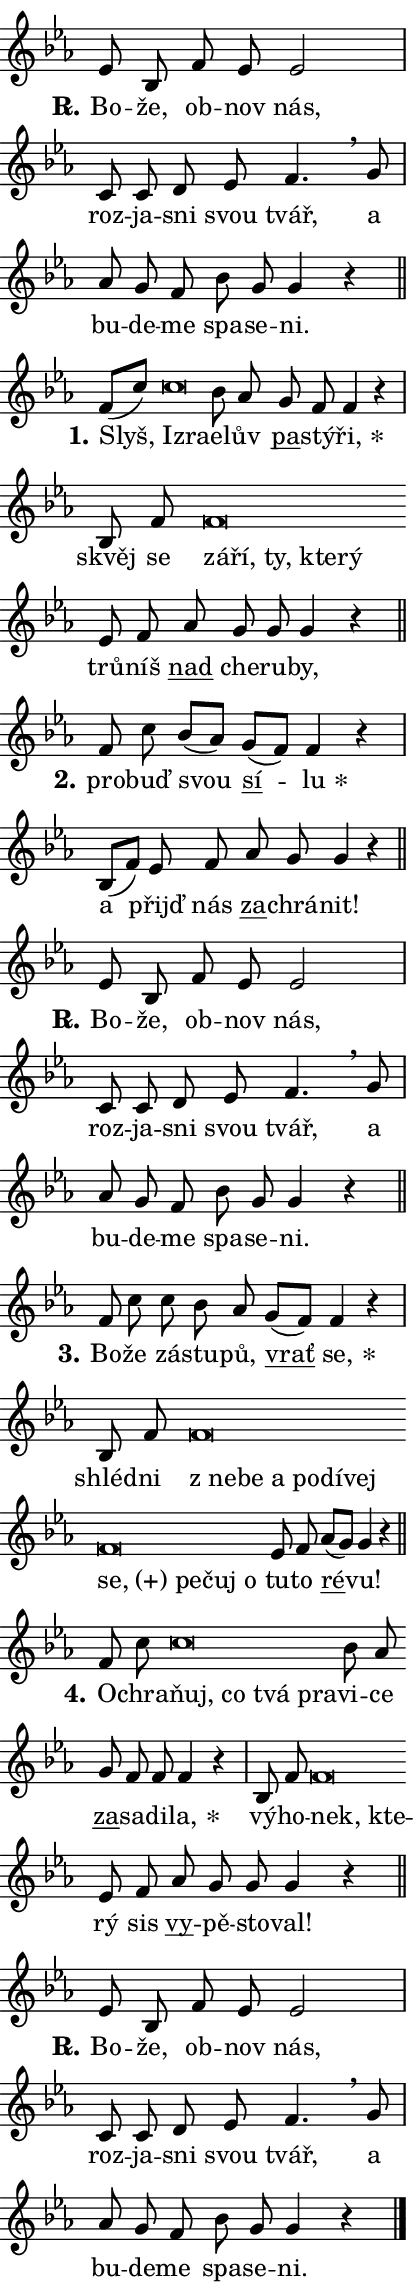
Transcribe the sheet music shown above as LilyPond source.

\version "2.24.0"
\header { tagline = "" }
\paper {
  indent = 0\cm
  top-margin = 0\cm
  right-margin = 0.13\cm % to fit lyric hyphens
  bottom-margin = 0\cm
  left-margin = 0\cm
  paper-width = 7\cm
  page-breaking = #ly:one-page-breaking
  system-system-spacing.basic-distance = #11
  score-system-spacing.basic-distance = #11
  ragged-last = ##f
}


%% Author: Thomas Morley
%% https://lists.gnu.org/archive/html/lilypond-user/2020-05/msg00002.html
#(define (line-position grob)
"Returns position of @var[grob} in current system:
   @code{'start}, if at first time-step
   @code{'end}, if at last time-step
   @code{'middle} otherwise
"
  (let* ((col (ly:item-get-column grob))
         (ln (ly:grob-object col 'left-neighbor))
         (rn (ly:grob-object col 'right-neighbor))
         (col-to-check-left (if (ly:grob? ln) ln col))
         (col-to-check-right (if (ly:grob? rn) rn col))
         (break-dir-left
           (and
             (ly:grob-property col-to-check-left 'non-musical #f)
             (ly:item-break-dir col-to-check-left)))
         (break-dir-right
           (and
             (ly:grob-property col-to-check-right 'non-musical #f)
             (ly:item-break-dir col-to-check-right))))
        (cond ((eqv? 1 break-dir-left) 'start)
              ((eqv? -1 break-dir-right) 'end)
              (else 'middle))))

#(define (tranparent-at-line-position vctor)
  (lambda (grob)
  "Relying on @code{line-position} select the relevant enry from @var{vctor}.
Used to determine transparency,"
    (case (line-position grob)
      ((end) (not (vector-ref vctor 0)))
      ((middle) (not (vector-ref vctor 1)))
      ((start) (not (vector-ref vctor 2))))))

noteHeadBreakVisibility =
#(define-music-function (break-visibility)(vector?)
"Makes @code{NoteHead}s transparent relying on @var{break-visibility}"
#{
  \override NoteHead.transparent =
    #(tranparent-at-line-position break-visibility)
#})

#(define delete-ledgers-for-transparent-note-heads
  (lambda (grob)
    "Reads whether a @code{NoteHead} is transparent.
If so this @code{NoteHead} is removed from @code{'note-heads} from
@var{grob}, which is supposed to be @code{LedgerLineSpanner}.
As a result ledgers are not printed for this @code{NoteHead}"
    (let* ((nhds-array (ly:grob-object grob 'note-heads))
           (nhds-list
             (if (ly:grob-array? nhds-array)
                 (ly:grob-array->list nhds-array)
                 '()))
           ;; Relies on the transparent-property being done before
           ;; Staff.LedgerLineSpanner.after-line-breaking is executed.
           ;; This is fragile ...
           (to-keep
             (remove
               (lambda (nhd)
                 (ly:grob-property nhd 'transparent #f))
               nhds-list)))
      ;; TODO find a better method to iterate over grob-arrays, similiar
      ;; to filter/remove etc for lists
      ;; For now rebuilt from scratch
      (set! (ly:grob-object grob 'note-heads)  '())
      (for-each
        (lambda (nhd)
          (ly:pointer-group-interface::add-grob grob 'note-heads nhd))
        to-keep))))

squashNotes = {
  \override NoteHead.X-extent = #'(-0.2 . 0.2)
  \override NoteHead.Y-extent = #'(-0.75 . 0)
  \override NoteHead.stencil =
    #(lambda (grob)
       (let ((pos (ly:grob-property grob 'staff-position)))
         (begin
           (if (< pos -7) (display "ERROR: Lower brevis then expected\n") (display ""))
           (if (<= pos -6) ly:text-interface::print ly:note-head::print))))
}
unSquashNotes = {
  \revert NoteHead.X-extent
  \revert NoteHead.Y-extent
  \revert NoteHead.stencil
}

hideNotes = \noteHeadBreakVisibility #begin-of-line-visible
unHideNotes = \noteHeadBreakVisibility #all-visible

% work-around for resetting accidentals
% https://lilypond.org/doc/v2.23/Documentation/notation/displaying-rhythms#unmetered-music
cadenzaMeasure = {
  \cadenzaOff
  \partial 1024 s1024
  \cadenzaOn
}

#(define-markup-command (accent layout props text) (markup?)
  "Underline accented syllable"
  (interpret-markup layout props
    #{\markup \override #'(offset . 4.3) \underline { #text }#}))

responsum = \markup \concat {
  "R" \hspace #-1.05 \path #0.1 #'((moveto 0 0.07) (lineto 0.9 0.8)) \hspace #0.05 "."
}

spaceSize = #0.6828661417322834 % exact space size for TeX Gyre Schola

\layout {
  \context {
    \Staff
    \remove "Time_signature_engraver"
    \override LedgerLineSpanner.after-line-breaking = #delete-ledgers-for-transparent-note-heads
  }
  \context {
    \Lyrics {
      \override LyricSpace.minimum-distance = \spaceSize
      \override LyricText.font-name = #"TeX Gyre Schola"
      \override LyricText.font-size = 1
      \override StanzaNumber.font-name = #"TeX Gyre Schola Bold"
      \override StanzaNumber.font-size = 1
    }
  }
  \context {
    \Score 
    \override NoteHead.text =
      #(lambda (grob) 
        (let ((pos (ly:grob-property grob 'staff-position)))
          #{\markup {
            \combine
              \halign #-0.55 \raise #(if (= pos -6) 0 0.5) \override #'(thickness . 2) \draw-line #'(3.2 . 0)
              \musicglyph "noteheads.sM1"
          }#}))
  }
}

% magnetic-lyrics.ily
%
%   written by
%     Jean Abou Samra <jean@abou-samra.fr>
%     Werner Lemberg <wl@gnu.org>
%
%   adapted by
%     Jiri Hon <jiri.hon@gmail.com>
%
% Version 2022-Apr-15

% https://www.mail-archive.com/lilypond-user@gnu.org/msg149350.html

#(define (Left_hyphen_pointer_engraver context)
   "Collect syllable-hyphen-syllable occurrences in lyrics and store
them in properties.  This engraver only looks to the left.  For
example, if the lyrics input is @code{foo -- bar}, it does the
following.

@itemize @bullet
@item
Set the @code{text} property of the @code{LyricHyphen} grob between
@q{foo} and @q{bar} to @code{foo}.

@item
Set the @code{left-hyphen} property of the @code{LyricText} grob with
text @q{foo} to the @code{LyricHyphen} grob between @q{foo} and
@q{bar}.
@end itemize

Use this auxiliary engraver in combination with the
@code{lyric-@/text::@/apply-@/magnetic-@/offset!} hook."
   (let ((hyphen #f)
         (text #f))
     (make-engraver
      (acknowledgers
       ((lyric-syllable-interface engraver grob source-engraver)
        (set! text grob)))
      (end-acknowledgers
       ((lyric-hyphen-interface engraver grob source-engraver)
        ;(when (not (grob::has-interface grob 'lyric-space-interface))
          (set! hyphen grob)));)
      ((stop-translation-timestep engraver)
       (when (and text hyphen)
         (ly:grob-set-object! text 'left-hyphen hyphen))
       (set! text #f)
       (set! hyphen #f)))))

#(define (lyric-text::apply-magnetic-offset! grob)
   "If the space between two syllables is less than the value in
property @code{LyricText@/.details@/.squash-threshold}, move the right
syllable to the left so that it gets concatenated with the left
syllable.

Use this function as a hook for
@code{LyricText@/.after-@/line-@/breaking} if the
@code{Left_@/hyphen_@/pointer_@/engraver} is active."
   (let ((hyphen (ly:grob-object grob 'left-hyphen #f)))
     (when hyphen
       (let ((left-text (ly:spanner-bound hyphen LEFT)))
         (when (grob::has-interface left-text 'lyric-syllable-interface)
           (let* ((common (ly:grob-common-refpoint grob left-text X))
                  (this-x-ext (ly:grob-extent grob common X))
                  (left-x-ext
                   (begin
                     ;; Trigger magnetism for left-text.
                     (ly:grob-property left-text 'after-line-breaking)
                     (ly:grob-extent left-text common X)))
                  ;; `delta` is the gap width between two syllables.
                  (delta (- (interval-start this-x-ext)
                            (interval-end left-x-ext)))
                  (details (ly:grob-property grob 'details))
                  (threshold (assoc-get 'squash-threshold details 0.2)))
             (when (< delta threshold)
               (let* (;; We have to manipulate the input text so that
                      ;; ligatures crossing syllable boundaries are not
                      ;; disabled.  For languages based on the Latin
                      ;; script this is essentially a beautification.
                      ;; However, for non-Western scripts it can be a
                      ;; necessity.
                      (lt (ly:grob-property left-text 'text))
                      (rt (ly:grob-property grob 'text))
                      (is-space (grob::has-interface hyphen 'lyric-space-interface))
                      (space (if is-space " " ""))
                      (extra-delta (if is-space spaceSize 0))
                      ;; Append new syllable.
                      (ltrt-space (if (and (string? lt) (string? rt))
                                (string-append lt space rt)
                                (make-concat-markup (list lt space rt))))
                      ;; Right-align `ltrt` to the right side.
                      (ltrt-space-markup (grob-interpret-markup
                               grob
                               (make-translate-markup
                                (cons (interval-length this-x-ext) 0)
                                (make-right-align-markup ltrt-space)))))
                 (begin
                   ;; Don't print `left-text`.
                   (ly:grob-set-property! left-text 'stencil #f)
                   ;; Set text and stencil (which holds all collected
                   ;; syllables so far) and shift it to the left.
                   (ly:grob-set-property! grob 'text ltrt-space)
                   (ly:grob-set-property! grob 'stencil ltrt-space-markup)
                   (ly:grob-translate-axis! grob (- (- delta extra-delta)) X))))))))))


#(define (lyric-hyphen::displace-bounds-first grob)
   ;; Make very sure this callback isn't triggered too early.
   (let ((left (ly:spanner-bound grob LEFT))
         (right (ly:spanner-bound grob RIGHT)))
     (ly:grob-property left 'after-line-breaking)
     (ly:grob-property right 'after-line-breaking)
     (ly:lyric-hyphen::print grob)))

squashThreshold = #0.4

\layout {
  \context {
    \Lyrics
    \consists #Left_hyphen_pointer_engraver
    \override LyricText.after-line-breaking =
      #lyric-text::apply-magnetic-offset!
    \override LyricHyphen.stencil = #lyric-hyphen::displace-bounds-first
    \override LyricText.details.squash-threshold = \squashThreshold
    \override LyricHyphen.minimum-distance = 0
    \override LyricHyphen.minimum-length = \squashThreshold
  }
}

squashText = \override LyricText.details.squash-threshold = 9999
unSquashText = \override LyricText.details.squash-threshold = \squashThreshold

leftText = \override LyricText.self-alignment-X = #LEFT
unLeftText = \revert LyricText.self-alignment-X

starOffset = #(lambda (grob) 
                (let ((x_offset (ly:self-alignment-interface::aligned-on-x-parent grob)))
                  (if (= x_offset 0) 0 (+ x_offset 1.2))))

star = #(define-music-function (syllable)(string?)
"Append star separator at the end of a syllable"
#{
  \once \override LyricText.X-offset = #starOffset
  \lyricmode { \markup {
    #syllable
    \override #'((font-name . "TeX Gyre Schola Bold")) \hspace #0.2 \lower #0.65 \larger "*"
  } }
#})

starAccent = #(define-music-function (syllable)(string?)
"Append star separator at the end of a syllable and make accent"
#{
  \once \override LyricText.X-offset = #starOffset
  \lyricmode { \markup {
    \accent #syllable
    \override #'((font-name . "TeX Gyre Schola Bold")) \hspace #0.2 \lower #0.65 \larger "*"
  } }
#})

breath = #(define-music-function (syllable)(string?)
"Append breathing indicator at the end of a syllable"
#{
  \lyricmode { \markup { #syllable "+" } }
#})

optionalBreath = #(define-music-function (syllable)(string?)
"Append optional breathing indicator at the end of a syllable"
#{
  \lyricmode { \markup { #syllable "(+)" } }
#})


\score {
    <<
        \new Voice = "melody" { \cadenzaOn \key es \major \relative { es'8 bes f' es es2 \cadenzaMeasure \bar "|" c8 c d es \bar "" f4. \breathe g8 \cadenzaMeasure \bar "|" as g f \bar "" bes g g4 r \cadenzaMeasure \bar "||" \break } }
        \new Lyrics \lyricsto "melody" { \lyricmode { \set stanza = \responsum
Bo -- že, ob -- nov nás, roz -- ja -- sni svou tvář, a bu -- de -- me spa -- se -- ni. } }
    >>
    \layout {}
}

\score {
    <<
        \new Voice = "melody" { \cadenzaOn \key es \major \relative { f'8[( c')] \bar "" \squashNotes c\breve*1/16 \hideNotes \breve*1/16 \bar "" \unHideNotes \unSquashNotes bes8 as \bar "" g f f4 r \cadenzaMeasure \bar "|" bes,8 f' \bar "" \squashNotes f\breve*1/16 \hideNotes \breve*1/16 \bar "" \breve*1/16 \bar "" \breve*1/16 \breve*1/16 \bar "" \unHideNotes \unSquashNotes es8 f \bar "" as g g g4 r \cadenzaMeasure \bar "||" \break } }
        \new Lyrics \lyricsto "melody" { \lyricmode { \set stanza = "1."
Slyš, \leftText Iz -- \squashText ra -- \unLeftText \unSquashText e -- lův \markup \accent pa -- stý -- \star ři, skvěj se \leftText zá -- \squashText ří, ty, kte -- rý \unLeftText \unSquashText trů -- níš \markup \accent nad che -- ru -- by, } }
    >>
    \layout {}
}

\score {
    <<
        \new Voice = "melody" { \cadenzaOn \key es \major \relative { f'8 c'8 bes8[( as)] \bar "" g[( f)] f4 r \cadenzaMeasure \bar "|" bes,8[( f'8)] es8 f \bar "" as g g4 r \cadenzaMeasure \bar "||" \break } }
        \new Lyrics \lyricsto "melody" { \lyricmode { \set stanza = "2."
pro -- buď svou \markup \accent sí -- \star lu a přijď nás \markup \accent za -- chrá -- nit! } }
    >>
    \layout {}
}

\score {
    <<
        \new Voice = "melody" { \cadenzaOn \key es \major \relative { es'8 bes f' es es2 \cadenzaMeasure \bar "|" c8 c d es \bar "" f4. \breathe g8 \cadenzaMeasure \bar "|" as g f \bar "" bes g g4 r \cadenzaMeasure \bar "||" \break } }
        \new Lyrics \lyricsto "melody" { \lyricmode { \set stanza = \responsum
Bo -- že, ob -- nov nás, roz -- ja -- sni svou tvář, a bu -- de -- me spa -- se -- ni. } }
    >>
    \layout {}
}

\score {
    <<
        \new Voice = "melody" { \cadenzaOn \key es \major \relative { f'8 c' \bar "" c bes8 as \bar "" g[( f)] f4 r \cadenzaMeasure \bar "|" bes,8 f' \bar "" \squashNotes f\breve*1/16 \hideNotes \breve*1/16 \bar "" \breve*1/16 \bar "" \breve*1/16 \bar "" \breve*1/16 \bar "" \breve*1/16 \bar "" \breve*1/16 \bar "" \breve*1/16 \bar "" \breve*1/16 \breve*1/16 \bar "" \unHideNotes \unSquashNotes es8 f \bar "" as[( g)] g4 r \cadenzaMeasure \bar "||" \break } }
        \new Lyrics \lyricsto "melody" { \lyricmode { \set stanza = "3."
Bo -- že zá -- stu -- pů, \markup \accent vrať \star se, shléd -- ni \leftText "z ne" -- \squashText be a po -- dí -- vej \optionalBreath se, pe -- čuj o \unLeftText \unSquashText tu -- to \markup \accent ré -- vu! } }
    >>
    \layout {}
}

\score {
    <<
        \new Voice = "melody" { \cadenzaOn \key es \major \relative { f'8 c' \bar "" \squashNotes c\breve*1/16 \hideNotes \breve*1/16 \bar "" \breve*1/16 \breve*1/16 \bar "" \unHideNotes \unSquashNotes bes8 as \bar "" g f f f4 r \cadenzaMeasure \bar "|" bes,8 f' \bar "" \squashNotes f\breve*1/16 \hideNotes \breve*1/16 \bar "" \unHideNotes \unSquashNotes es8 f \bar "" as g g g4 r \cadenzaMeasure \bar "||" \break } }
        \new Lyrics \lyricsto "melody" { \lyricmode { \set stanza = "4."
O -- chra -- \leftText ňuj, \squashText co tvá pra -- \unLeftText \unSquashText vi -- ce \markup \accent za -- sa -- di -- \star la, vý -- ho -- \leftText nek, \squashText kte -- \unLeftText \unSquashText rý sis \markup \accent vy -- pě -- sto -- val! } }
    >>
    \layout {}
}

\score {
    <<
        \new Voice = "melody" { \cadenzaOn \key es \major \relative { es'8 bes f' es es2 \cadenzaMeasure \bar "|" c8 c d es \bar "" f4. \breathe g8 \cadenzaMeasure \bar "|" as g f \bar "" bes g g4 r \cadenzaMeasure \bar "||" \break } \bar "|." }
        \new Lyrics \lyricsto "melody" { \lyricmode { \set stanza = \responsum
Bo -- že, ob -- nov nás, roz -- ja -- sni svou tvář, a bu -- de -- me spa -- se -- ni. } }
    >>
    \layout {}
}
